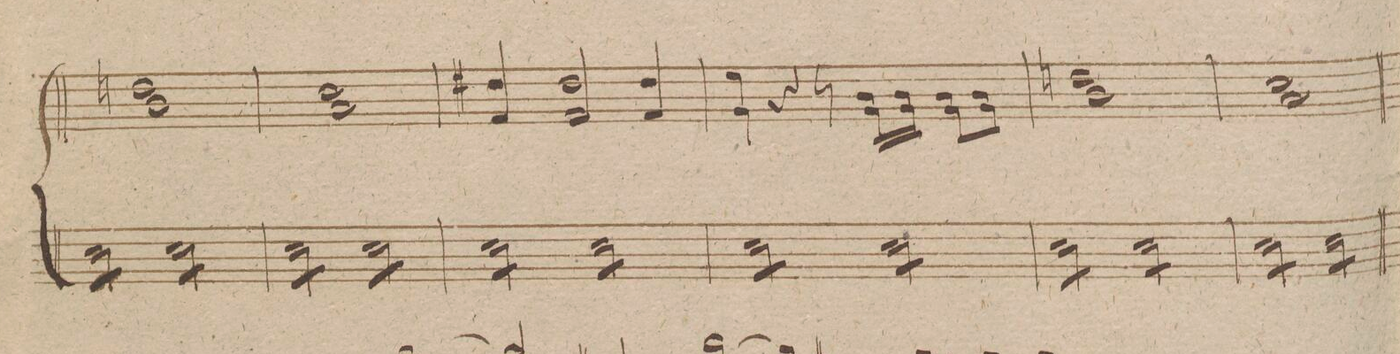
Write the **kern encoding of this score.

**kern
*I"Organo.
*clefF4
*k[f#c#g#d#]
*met(c|)
*M2/2
8E\L
8E\
8E\
8E\J
8E\L
8E\
8E\
8E\J
=16
8E\L
8E\
8E\
8E\J
8E\L
8E\
8E\
8E\J
=17
8E\L
8E\
8E\
8E\J
8E\L
8E\
8E\
8E\J
=18
8E\L
8E\
8E\
8E\J
8E\L
8E\
8E\
8E\J
=19
8E\L
8E\
8E\
8E\J
8E\L
8E\
8E\
8E\J
=20
8E\L
8E\
8E\
8E\J
8E\L
8E\
8E\
8E\J
=21
*-
